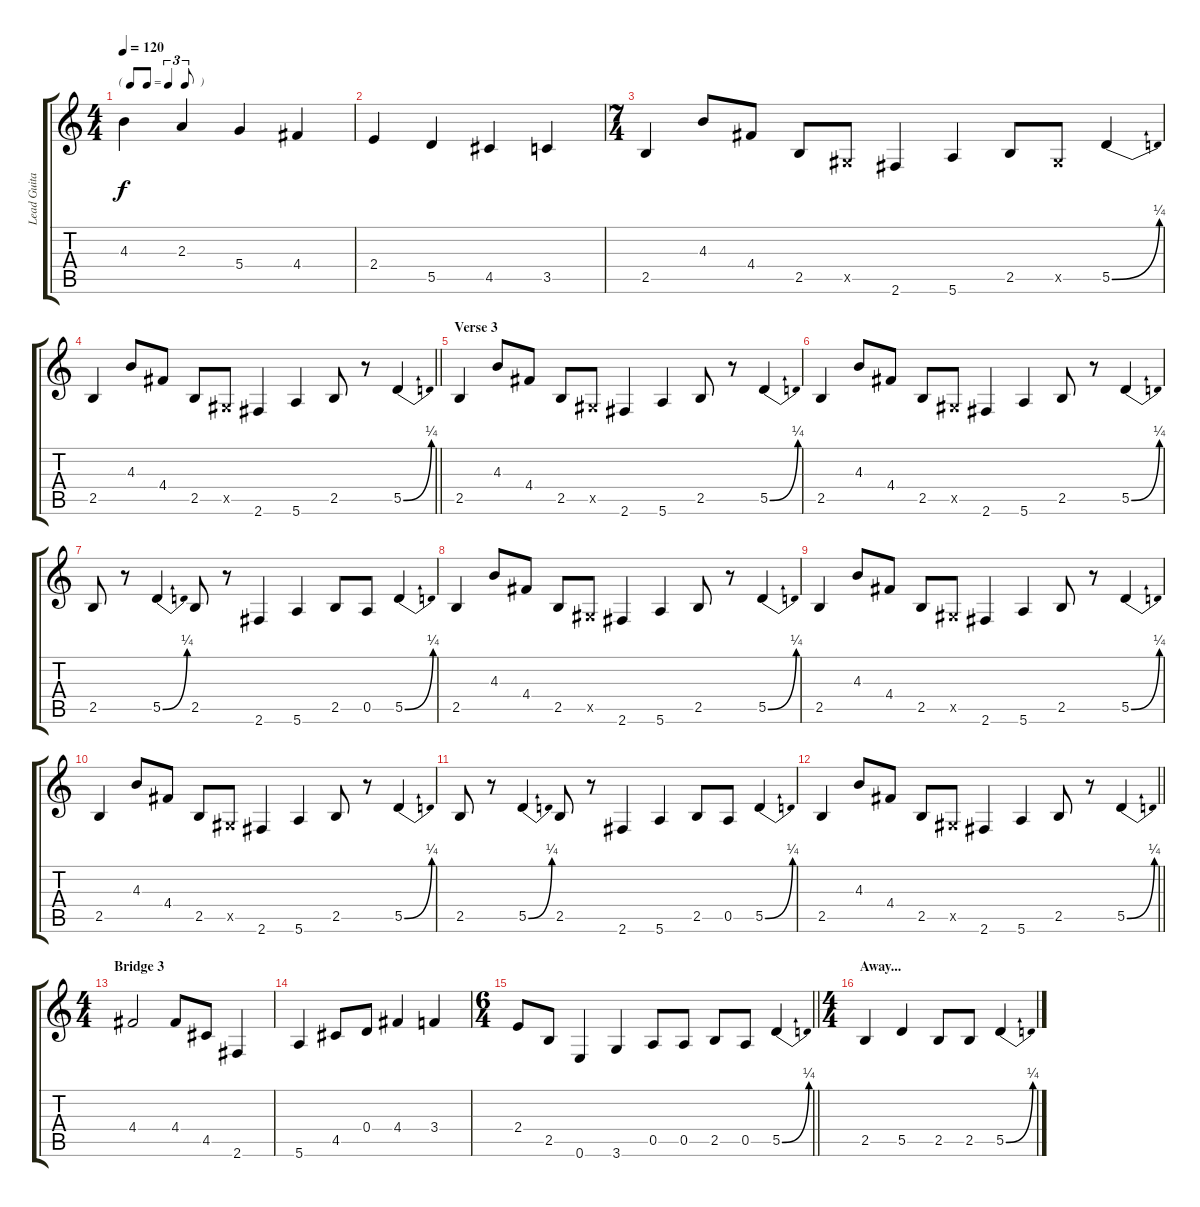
\track ("Lead Guitar (Gilmour)" "Lead Guita") {instrument electricguitarclean}
\staff {score tabs}
\tuning (E4 B3 G3 D3 A2 E2) {hide}
\ts (4 4)
\tf triplet8th
\tempo 120
\clef g2
\ks c
4.3.4{dy f} 2.3.4 5.4.4 4.4.4 |
2.4.4 5.5.4 4.5.4 3.5.4 |
\ts (7 4)
2.5.4 4.3.8 4.4.8 2.5.8 -1.5{x}.8 2.6.4 5.6.4 2.5.8 -1.5{x}.8 5.5{be (bend 0 0 60 1)}.4 |
\barLineRight lightlight
2.5.4 4.3.8 4.4.8 2.5.8 -1.5{x}.8 2.6.4 5.6.4 2.5.8 r.8 5.5{be (bend 0 0 60 1)}.4 |
\section ("" "Verse 3")
2.5.4 4.3.8 4.4.8 2.5.8 -1.5{x}.8 2.6.4 5.6.4 2.5.8 r.8 5.5{be (bend 0 0 60 1)}.4 |
2.5.4 4.3.8 4.4.8 2.5.8 -1.5{x}.8 2.6.4 5.6.4 2.5.8 r.8 5.5{be (bend 0 0 60 1)}.4 |
2.5.8 r.8 5.5{be (bend 0 0 60 1)}.4 2.5.8 r.8 2.6.4 5.6.4 2.5.8 0.5.8 5.5{be (bend 0 0 60 1)}.4 |
2.5.4 4.3.8 4.4.8 2.5.8 -1.5{x}.8 2.6.4 5.6.4 2.5.8 r.8 5.5{be (bend 0 0 60 1)}.4 |
2.5.4 4.3.8 4.4.8 2.5.8 -1.5{x}.8 2.6.4 5.6.4 2.5.8 r.8 5.5{be (bend 0 0 60 1)}.4 |
2.5.4 4.3.8 4.4.8 2.5.8 -1.5{x}.8 2.6.4 5.6.4 2.5.8 r.8 5.5{be (bend 0 0 60 1)}.4 |
2.5.8 r.8 5.5{be (bend 0 0 60 1)}.4 2.5.8 r.8 2.6.4 5.6.4 2.5.8 0.5.8 5.5{be (bend 0 0 60 1)}.4 |
\barLineRight lightlight
2.5.4 4.3.8 4.4.8 2.5.8 -1.5{x}.8 2.6.4 5.6.4 2.5.8 r.8 5.5{be (bend 0 0 60 1)}.4 |
\ts (4 4)
\section ("" "Bridge 3")
4.4.2 4.4.8 4.5.8 2.6.4 |
5.6.4 4.5.8 0.4.8 4.4.4 3.4.4 |
\ts (6 4)
\barLineRight lightlight
2.4.8 2.5.8 0.6.4 3.6.4 0.5.8 0.5.8 2.5.8 0.5.8 5.5{be (bend 0 0 60 1)}.4 |
\ts (4 4)
\section ("" "Away...")
2.5.4 5.5.4 2.5.8 2.5.8 5.5{be (bend 0 0 60 1)}.4
